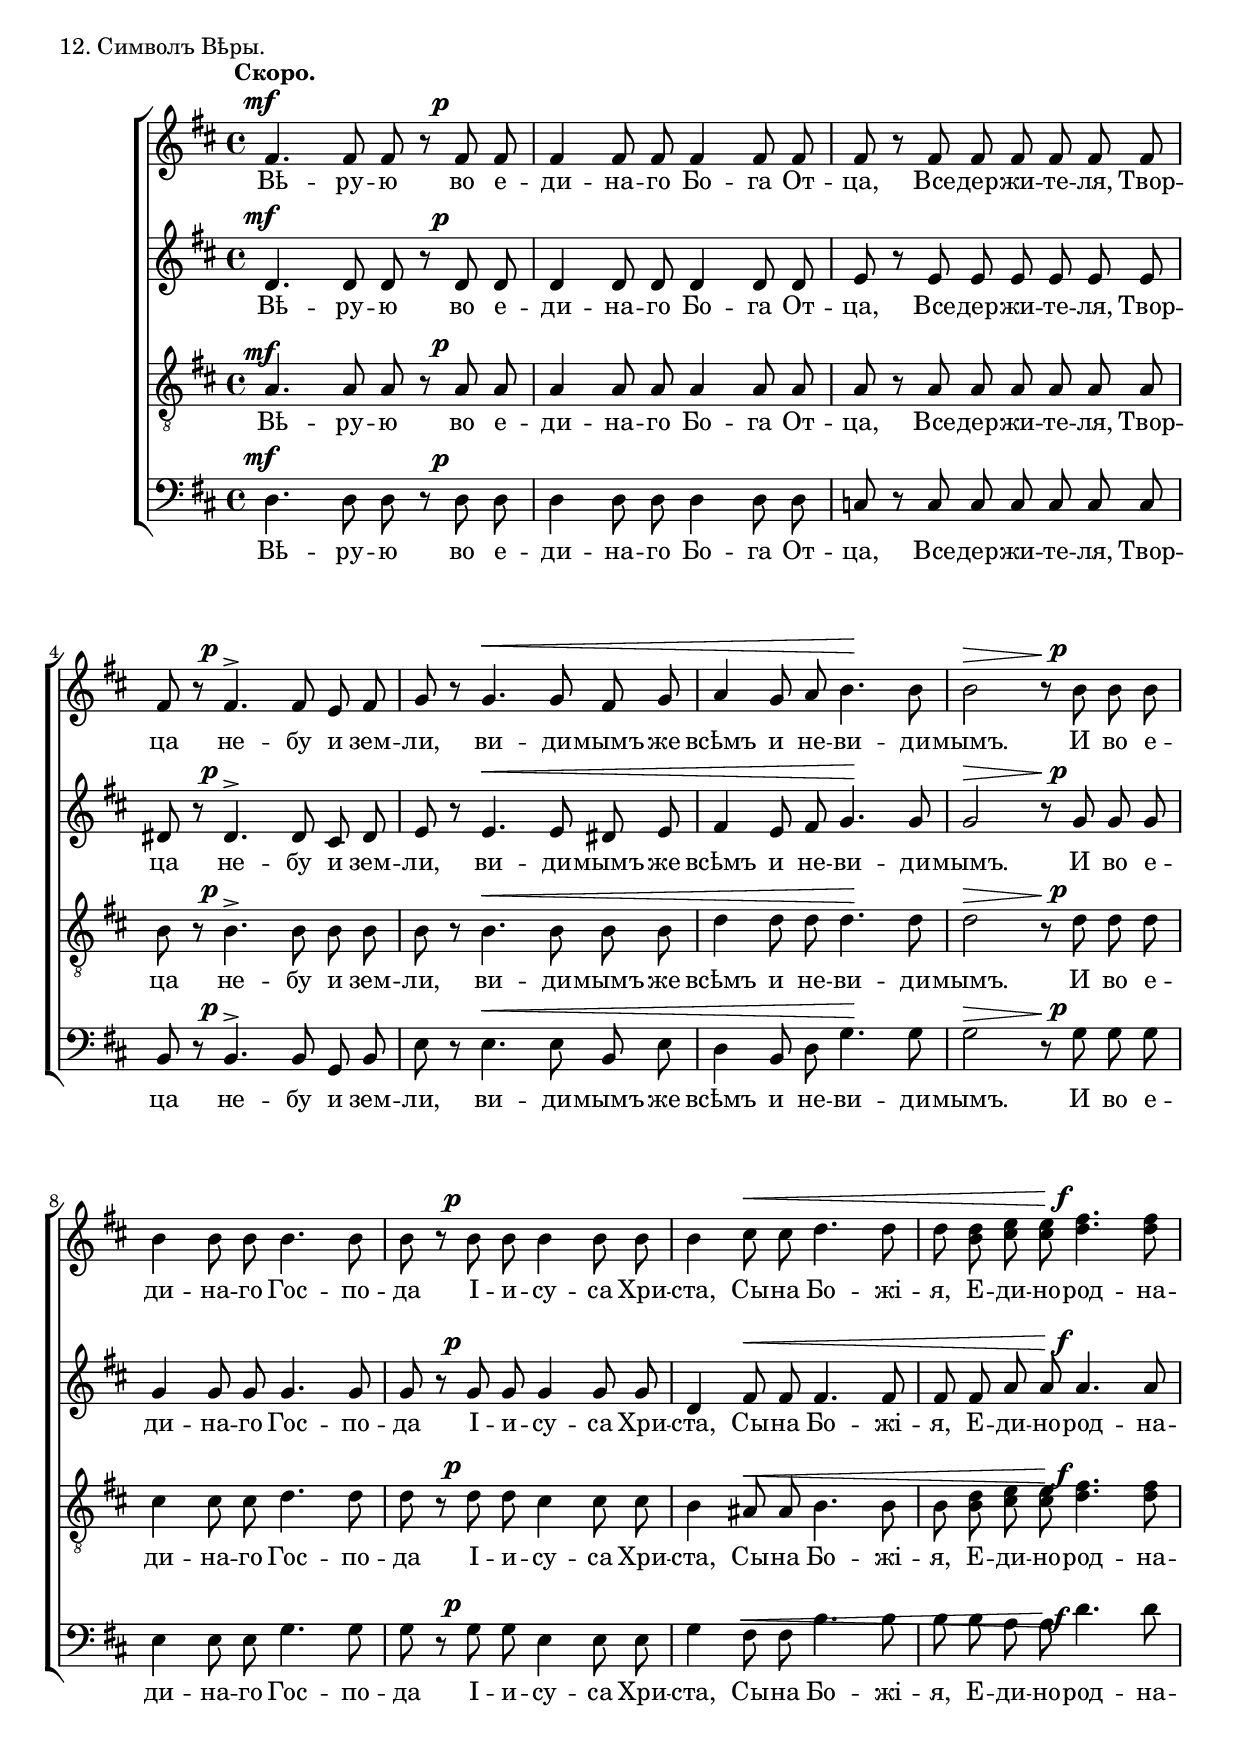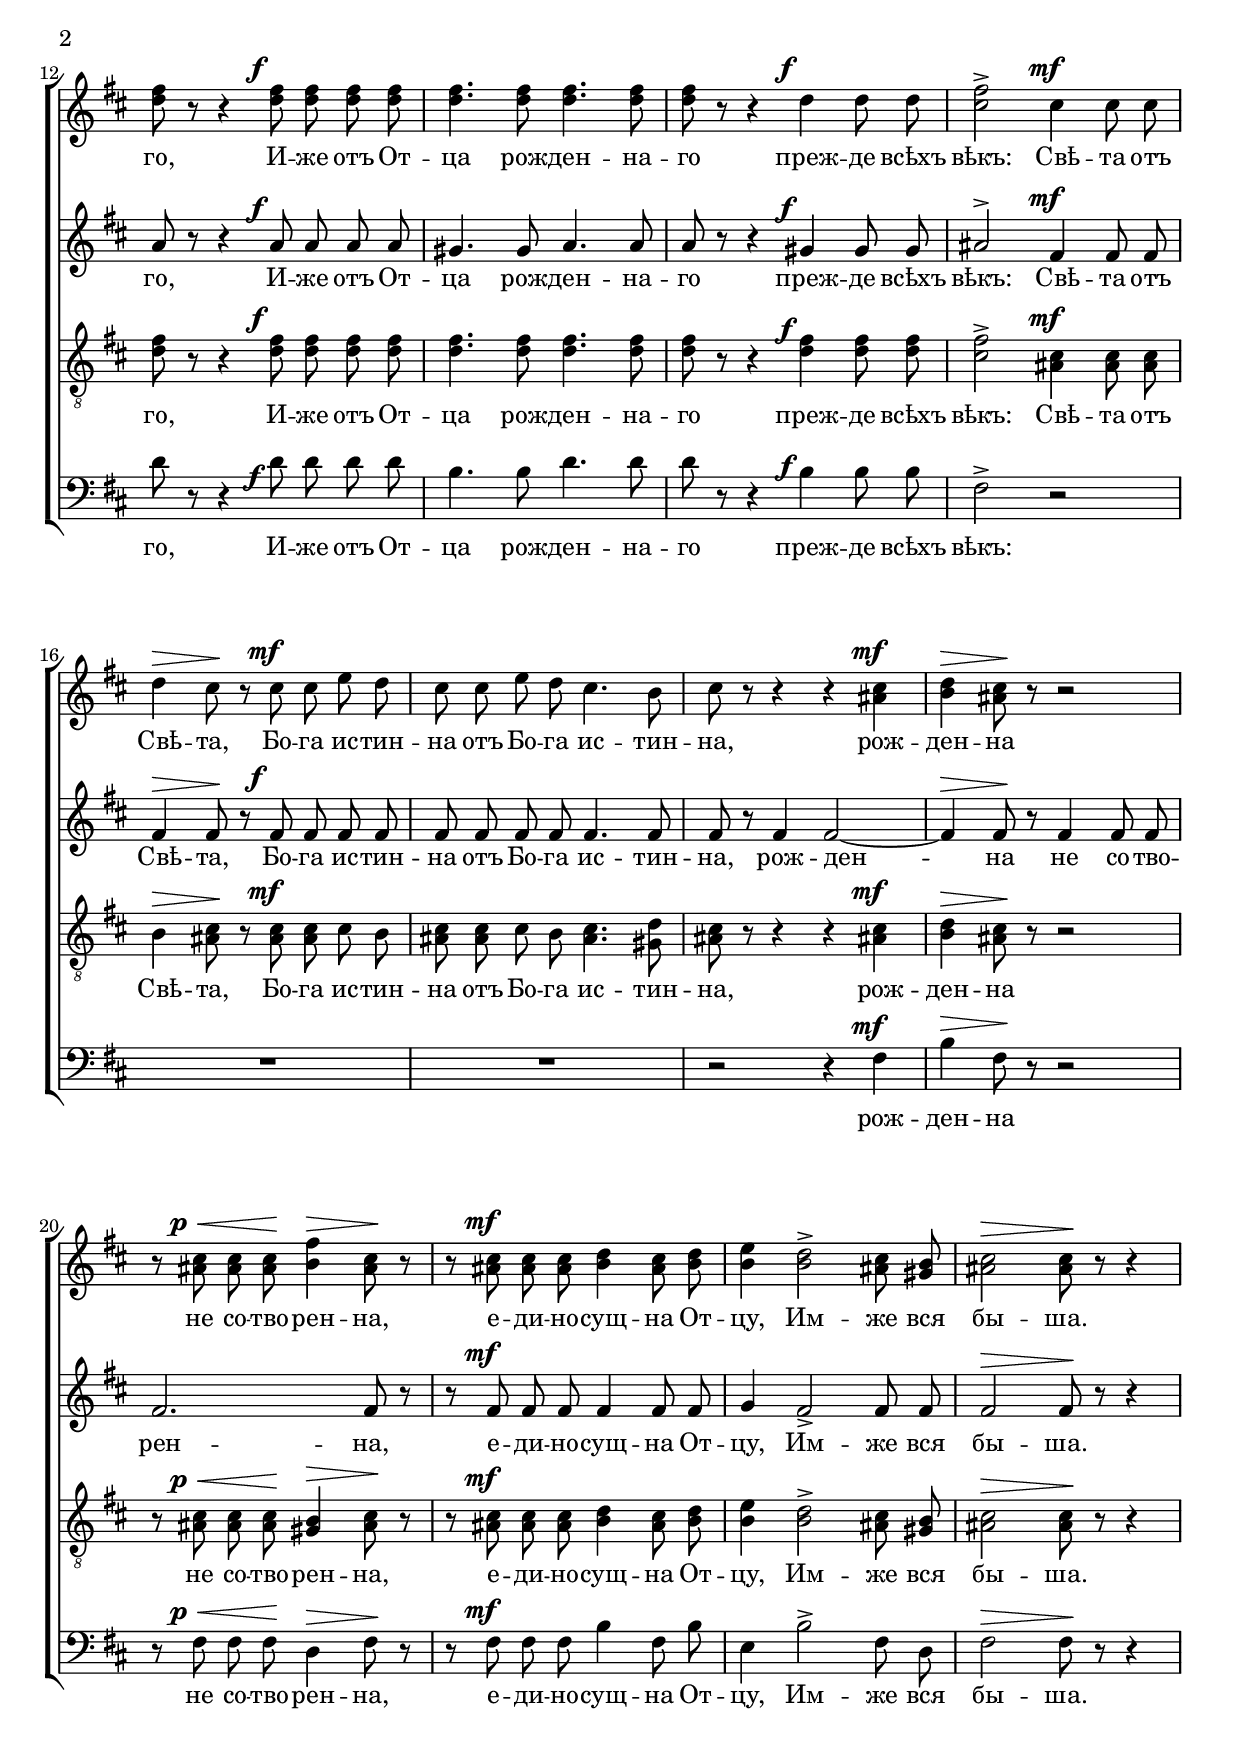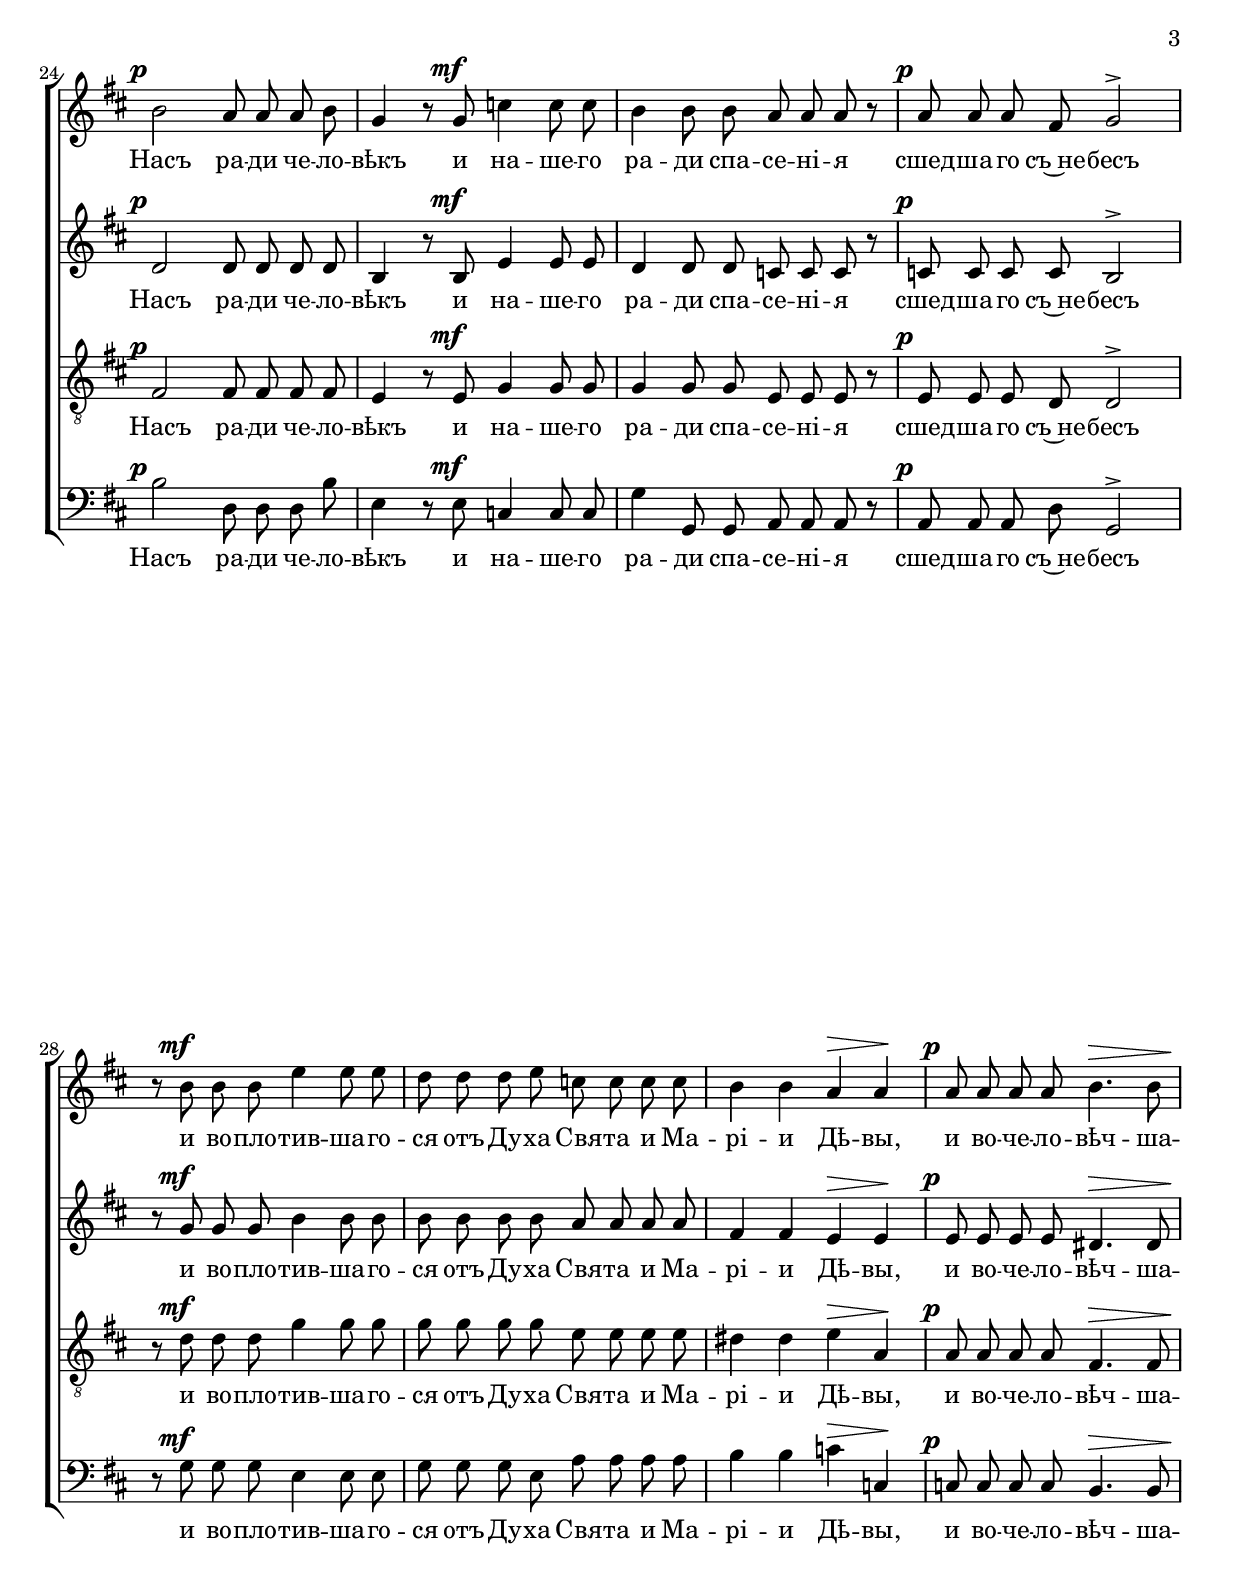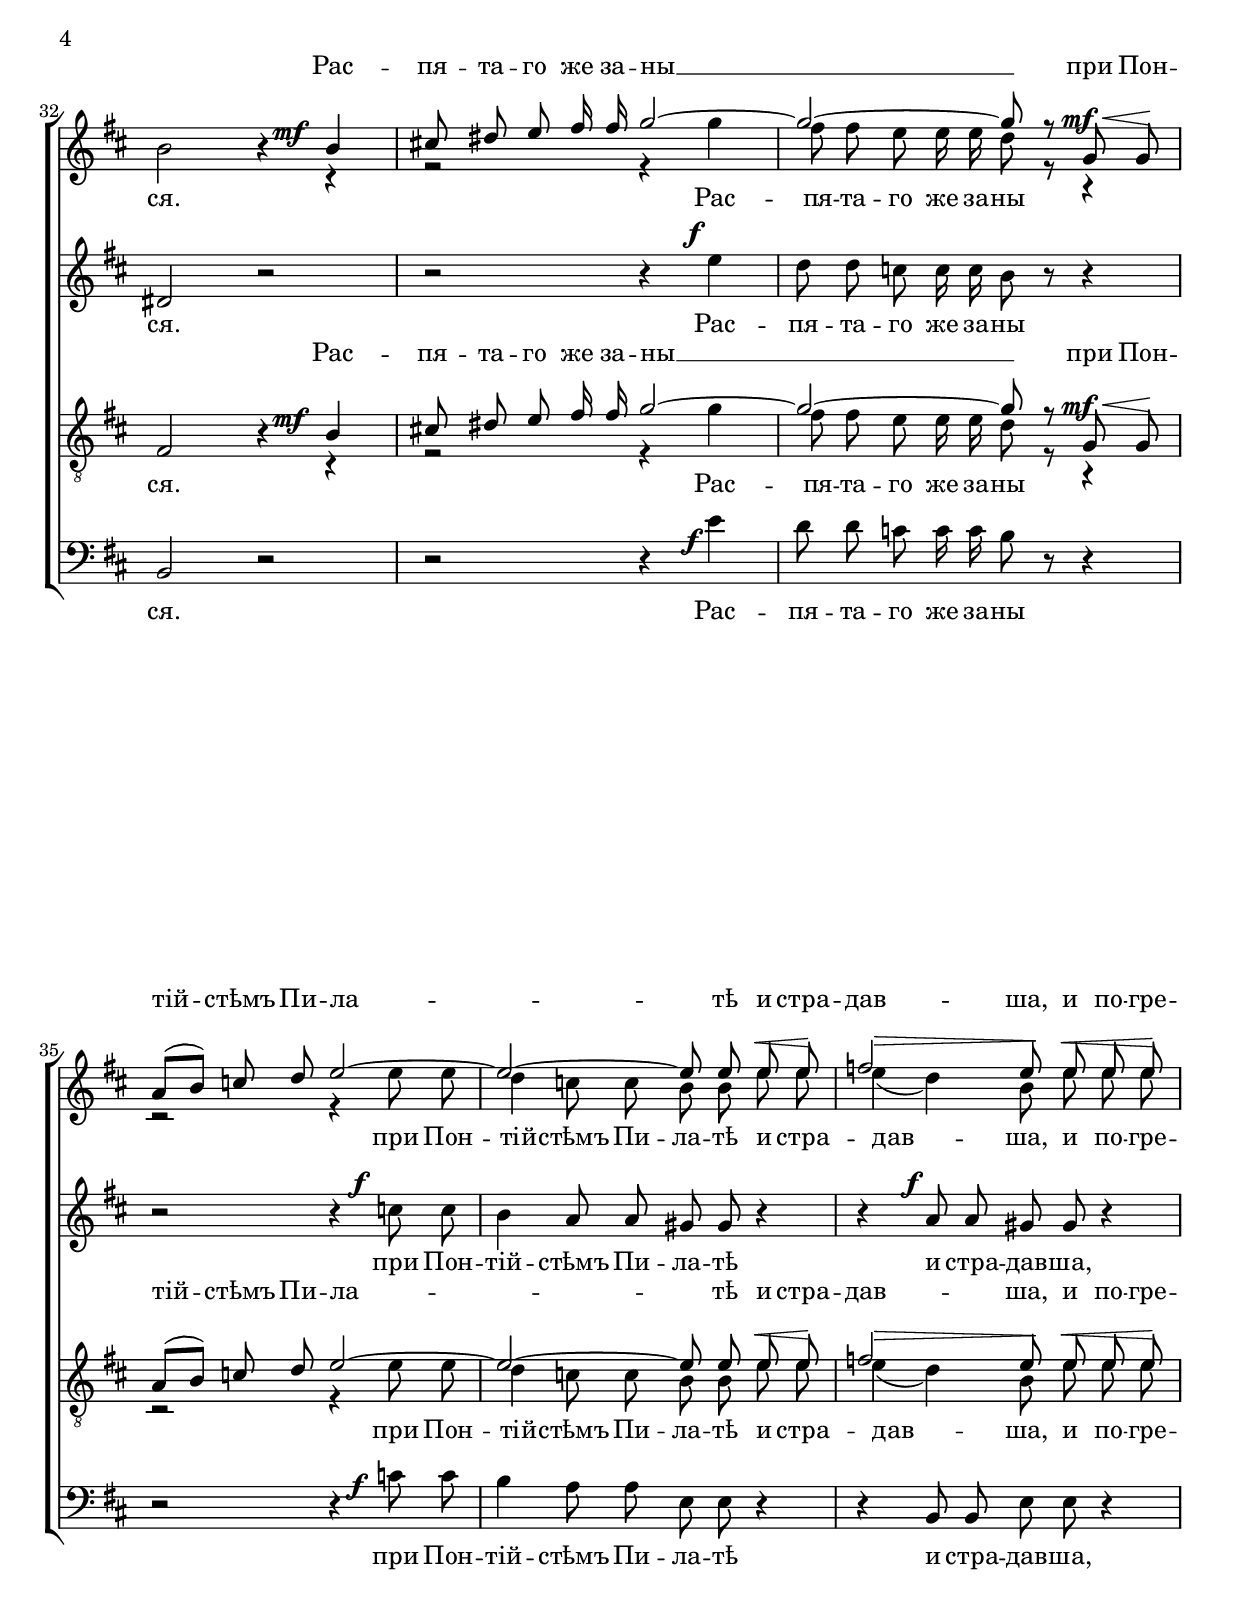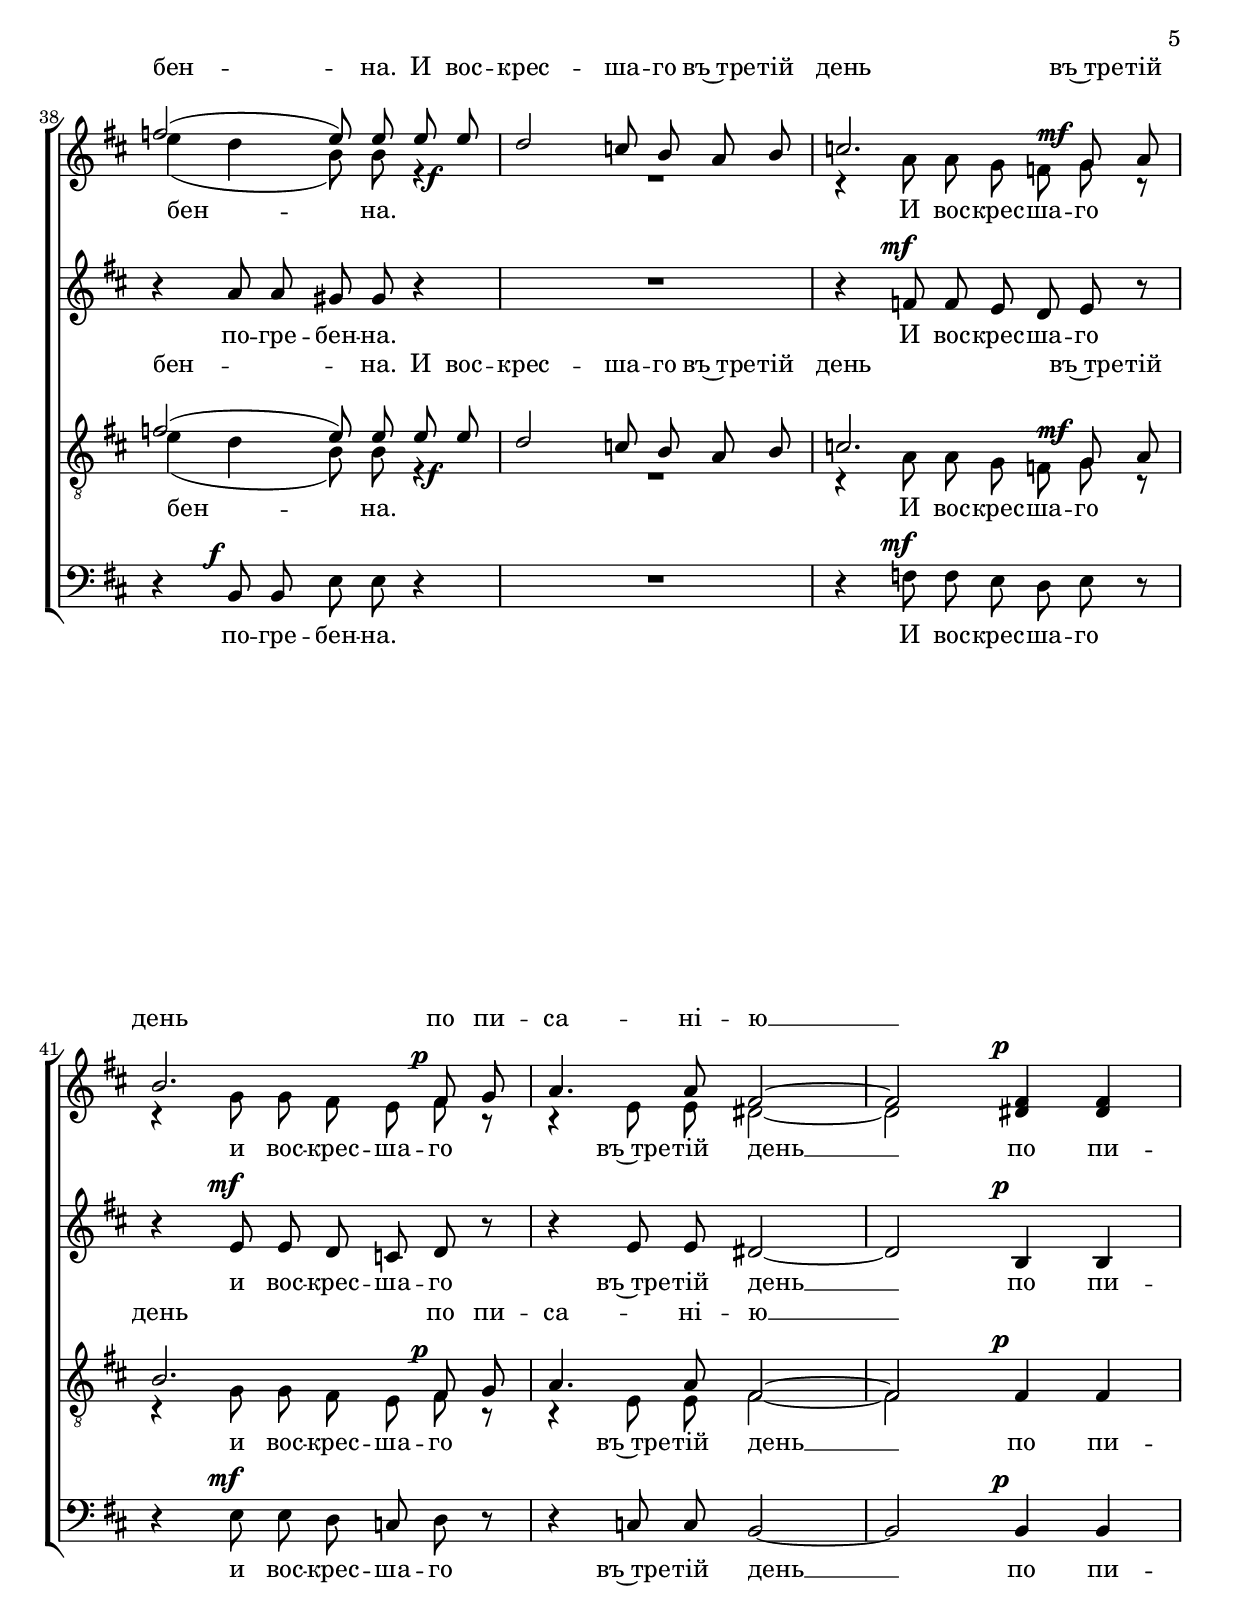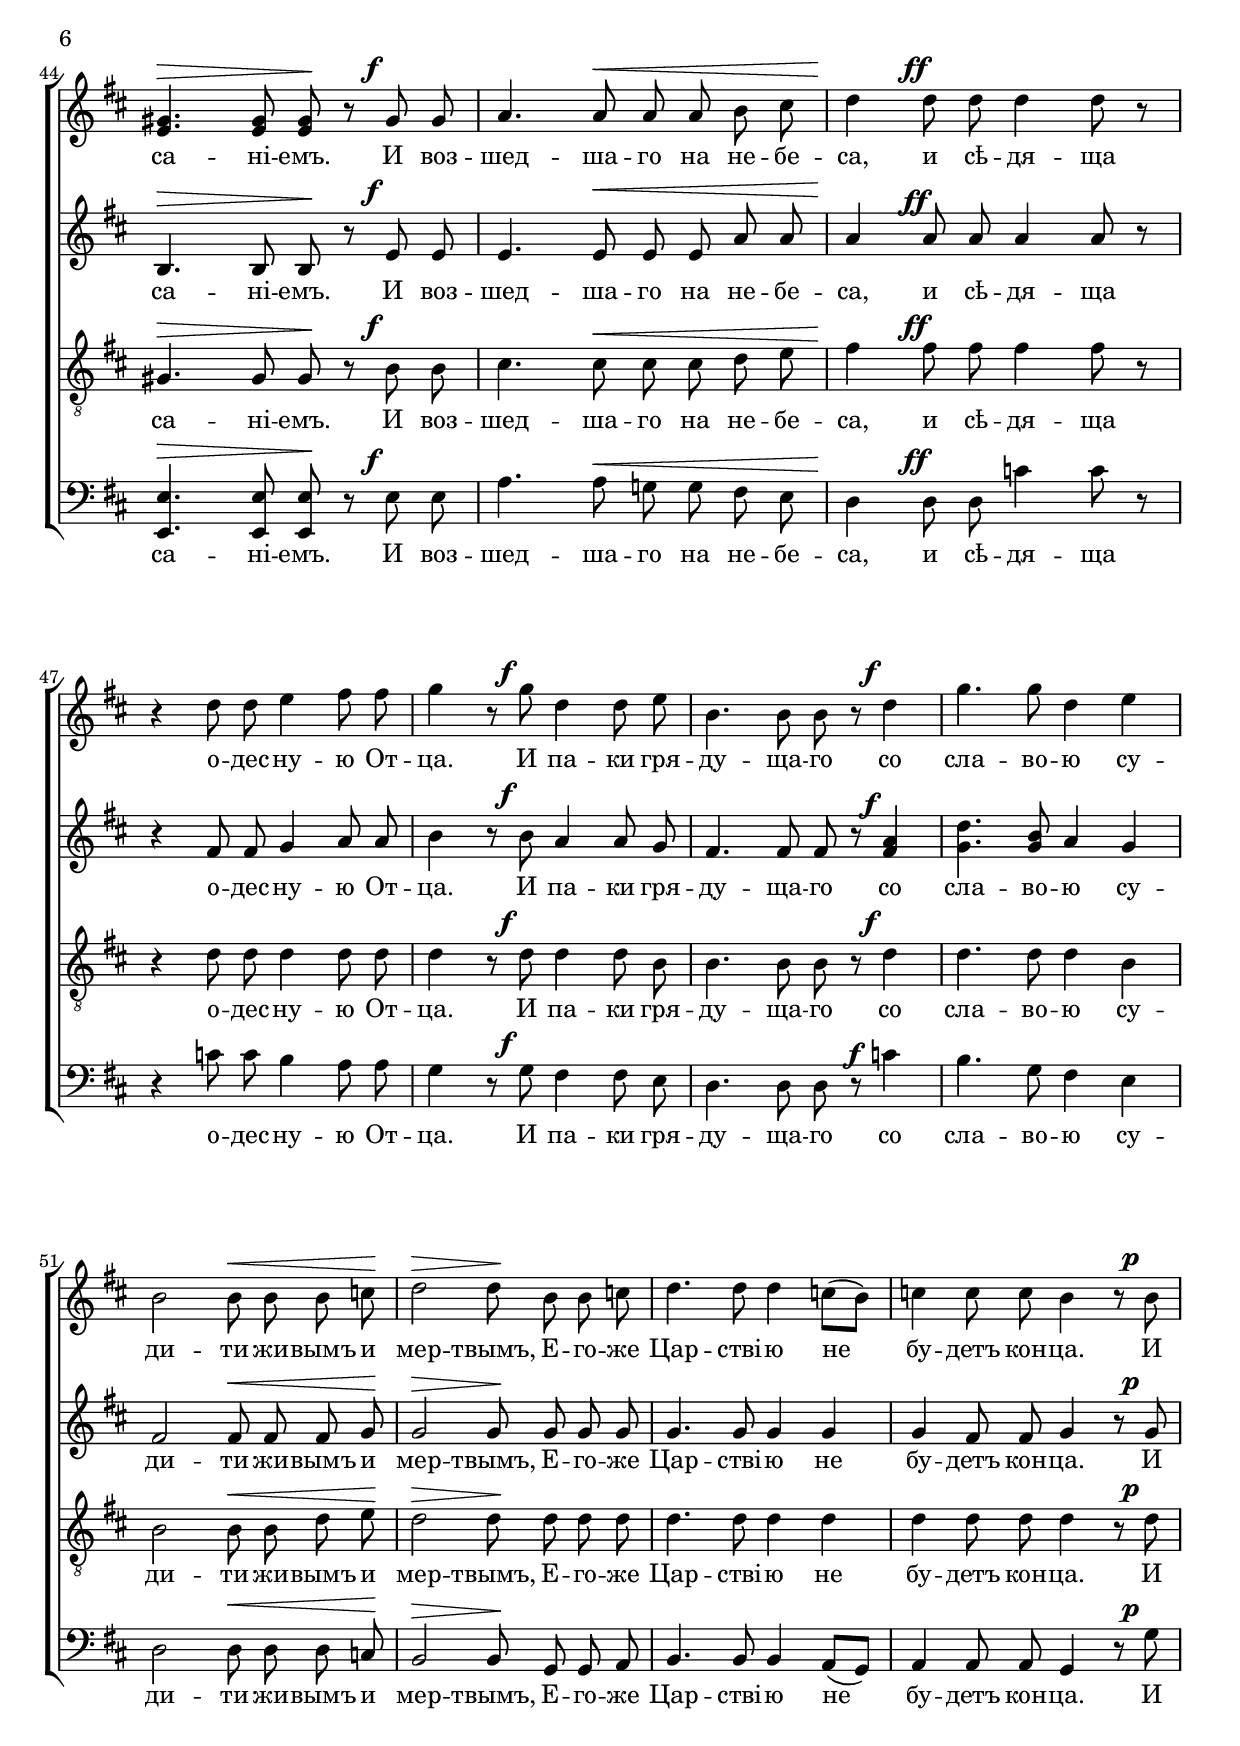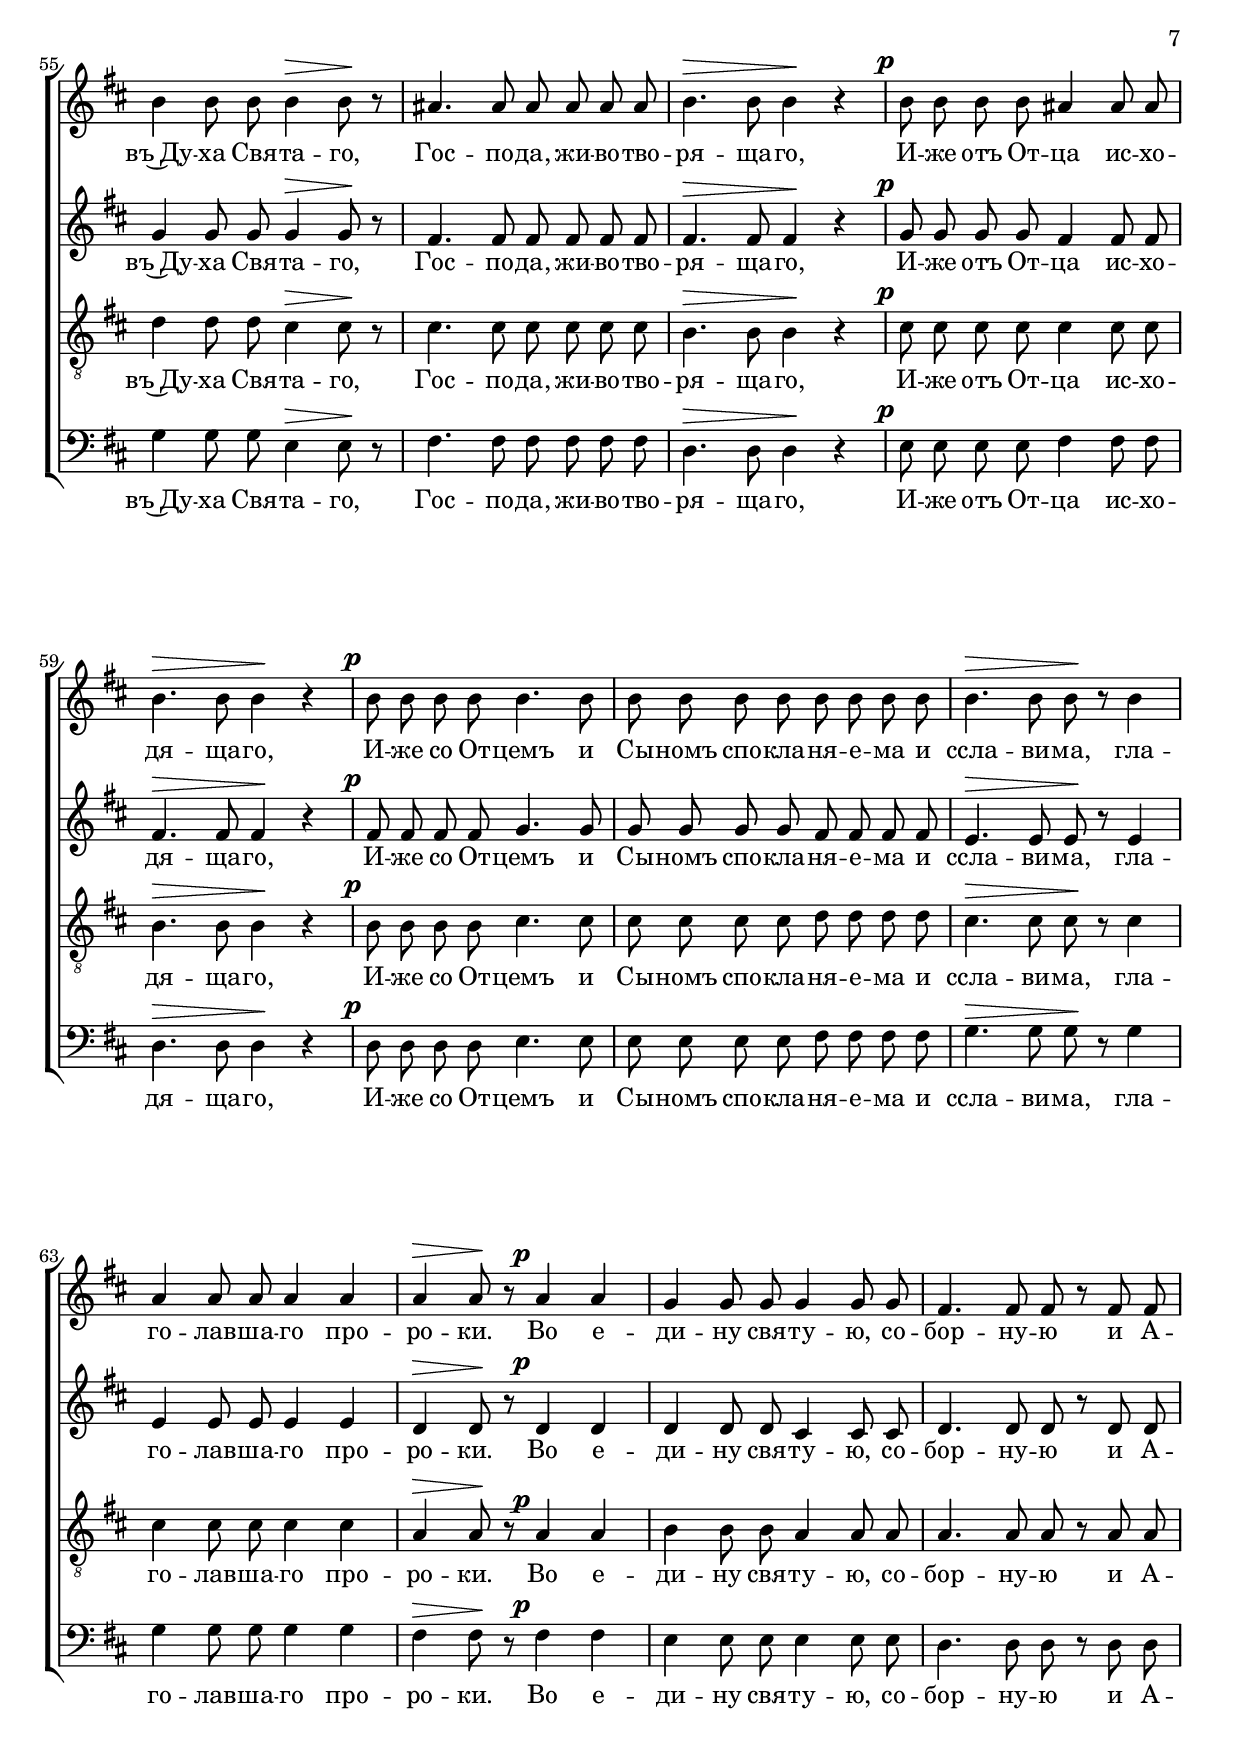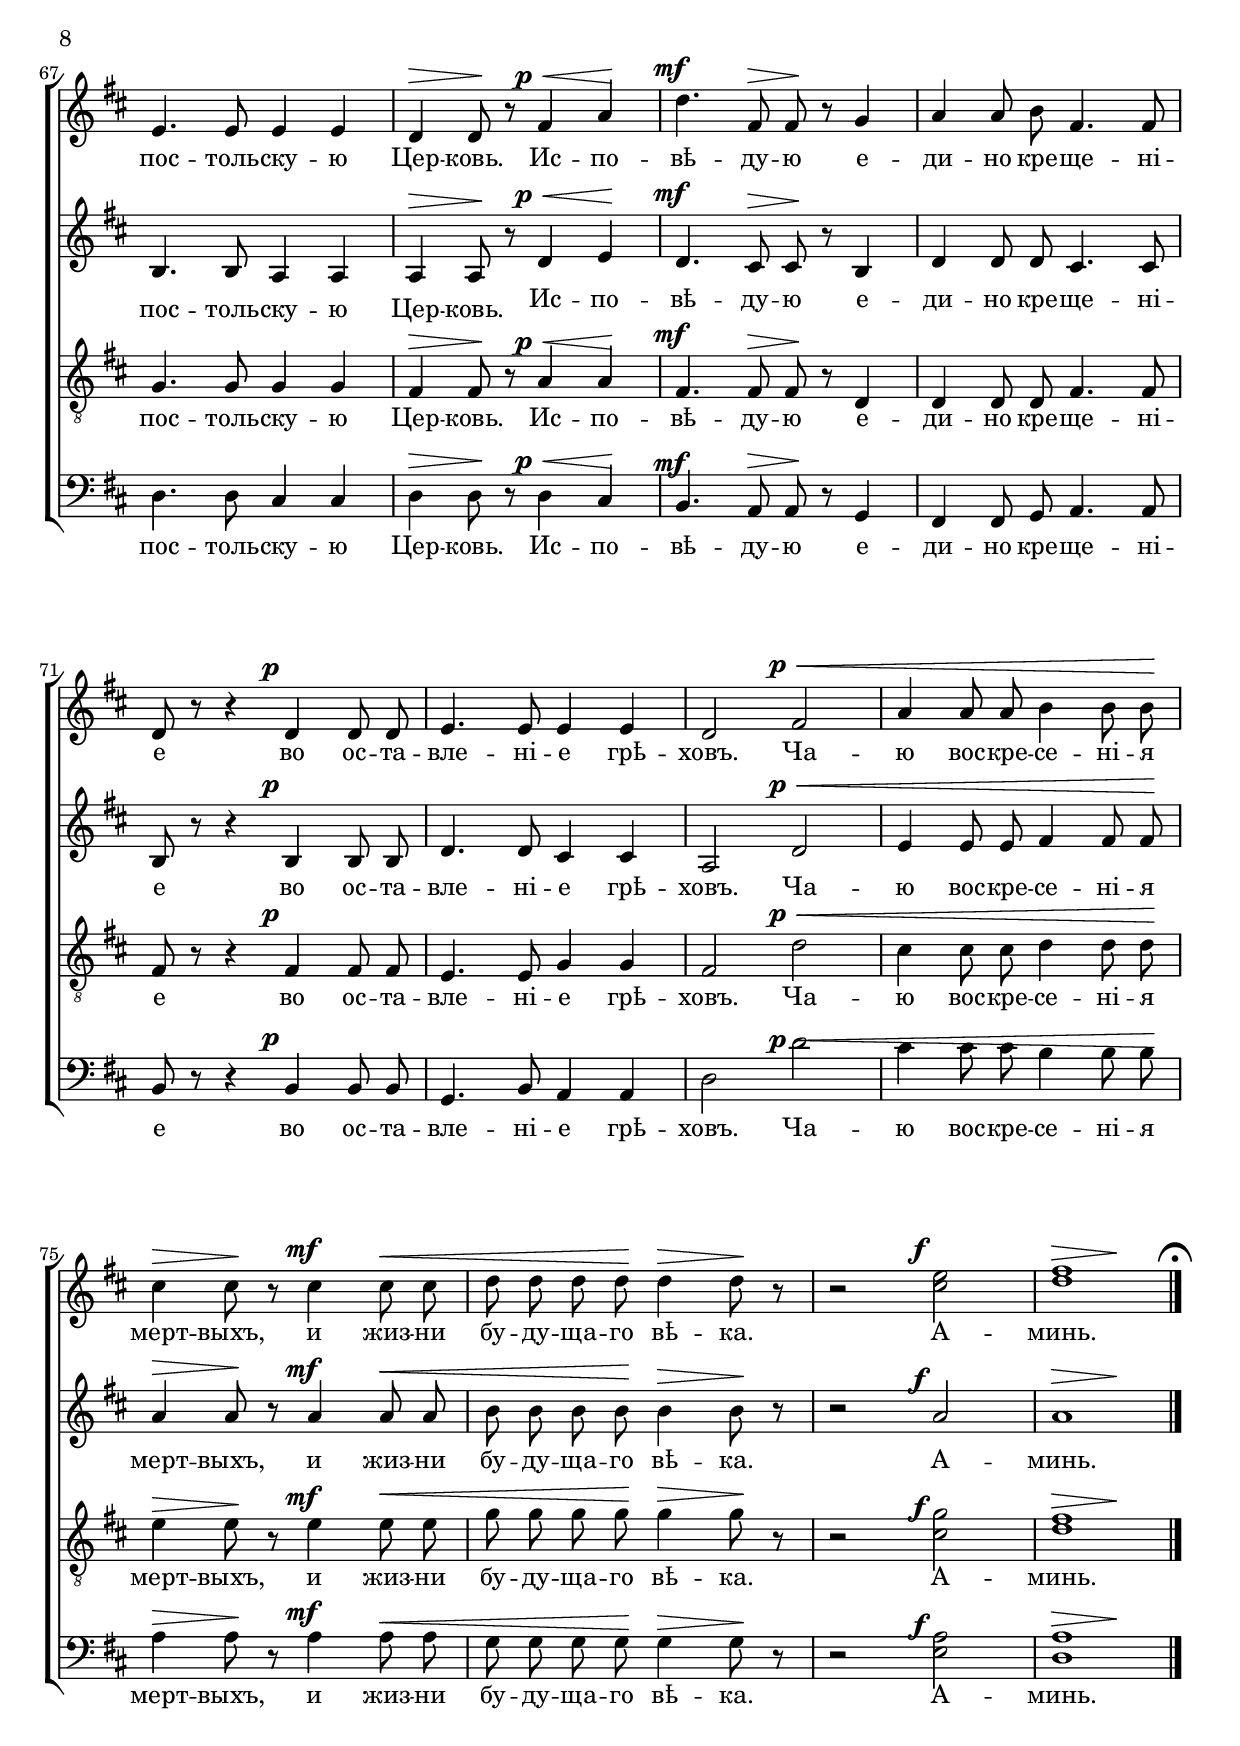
dtDown = { \once\override DynamicText #'extra-offset = #'(0 . -1) }
hpDown = { \once\override Hairpin #'extra-offset = #'(0 . -1) }
dtDownExtra = { \once\override DynamicText #'extra-offset = #'(-0.25 . -2) }
hpDownExtra = { \once\override Hairpin #'extra-offset = #'(-0.25 . -2) }
lyrDown = {
	\override LyricText #'extra-offset = #'(0 . -1)
	\override LyricHyphen #'extra-offset = #'(0 . -1)
	\override LyricExtender #'extra-offset = #'(0 . -1)
}
lyrNormal = {
	\revert LyricText #'extra-offset
	\revert LyricHyphen #'extra-offset
	\revert LyricExtender #'extra-offset
}
lyrHalfDown = {
	\override LyricText #'extra-offset = #'(0 . -0.5)
	\override LyricHyphen #'extra-offset = #'(0 . -0.5)
	\override LyricExtender #'extra-offset = #'(0 . -0.5)
}


divisiLayoutI = {
	\overrideProperty
	#"Score.NonMusicalPaperColumn"
	#'line-break-system-details
	#'((alignment-offsets .
		(
			1 -5 -10.5
			-16 -21.5
			-24 -30 -35.5
			-42 -47.5
		)
	))
}
divisiLayoutII = {
	\overrideProperty
	#"Score.NonMusicalPaperColumn"
	#'line-break-system-details
	#'((alignment-offsets .
		(
			0 -5 -10.5
			-16 -21.5
			-24 -28.5 -34
			-40.5 -46
		)
	))
}
divisiLayoutIII = {
	\overrideProperty
	#"Score.NonMusicalPaperColumn"
	#'line-break-system-details
	#'((alignment-offsets .
		(
			-0 -4 -10.5
			-16 -21.5
			-25 -29.5 -36
			-42.5 -49
		)
	))
}
lowAltoLayout = {
	\overrideProperty
	#"Score.NonMusicalPaperColumn"
	#'line-break-system-details
	#'((alignment-offsets .
		(
			0 0 0 -5.5
			-12 -18.5
			0 -25 0 -30.5
			-37 -42.5
		)
	))
}

sopNotes = {

	s1*0^\markup{"" \translate #'(-3 . 0) \bold "Скоро."} \override Score.RehearsalMark #'break-visibility = #begin-of-line-invisible
	% 1
	fis'4.\mf fis'8 fis'8 r8 fis'8\p fis'8 | fis'4 fis'8 fis'8 fis'4 fis'8 fis'8 |
	fis'8 r8 fis'8 fis'8 fis'8 fis'8 fis'8 fis'8 |
	% 4
	fis'8 r8 fis'4.^>\p fis'8 e'8 fis'8 | g'8 r8 g'4.\< g'8 fis'8 g'8 | a'4 g'8 a'8 b'4.\! b'8 | b'2\> r8\! b'8\p b'8 b'8 |
	% 8
	b'4 b'8 b'8 b'4. b'8 | b'8 r8 b'8\p b'8 b'4 b'8 b'8 | b'4 cis''8\< cis''8 d''4. d''8 | d''8 <b' d''>8 <cis'' e''>8 <cis'' e''>8 <d'' fis''>4.\!\f <d'' fis''>8 |
	% 12
	<d'' fis''>8 r8 r4 <d'' fis''>8\f <d'' fis''>8 <d'' fis''>8 <d'' fis''>8 |
	<d'' fis''>4. <d'' fis''>8 <d'' fis''>4. <d'' fis''>8 | <d'' fis''>8 r8 r4 d''4\f d''8 d''8 |
	<cis'' fis''>2-> cis''4\mf cis''8 cis''8 |
	% 16
	d''4\> cis''8\! r8 cis''8\mf cis''8 e''8 d''8 | cis''8 cis''8 e''8 d''8 cis''4. b'8 |
	cis''8 r8 r4 r4 <ais' cis''>4\mf | <b' d''>4\> <ais' cis''>8\! r8 r2 |
	% 20
	r8 <ais' cis''>8\p\< <ais' cis''> <ais' cis''>\! <b' fis''>4\> <ais' cis''>8\! r8 |
	r8 <ais' cis''>8\mf <ais' cis''> <ais' cis''> <b' d''>4 <ais' cis''>8 <b' d''> | <b' e''>4 <b' d''>2-> <ais' cis''>8 <gis' b'>8 |
	<ais' cis''>2\> <ais' cis''>8\! r8 r4 |
	% 24
	b'2\p a'8 a' a' b' | g'4 r8 g'8\mf c''4 c''8 c'' | b'4 b'8 b' a' a' a' r8 | a'8\p a' a' fis' g'2^> |
	% 28 
	r8 b'8\mf b' b' e''4 e''8 e'' | d''8 d'' d'' e'' c'' c'' c'' c'' |  b'4 b' a'\> a'\! | \divisiLayoutI a'8\p a' a' a' b'4.\> b'8 | \break
	%32
	\divisiLayoutI
	b'2\! r4
	
	<<
		\new Voice = sopVoiceII { \voiceOne \autoBeamOff \dynamicUp
			\once\override DynamicText #'extra-offset = #'(-3 . -2.5)
			b'4\mf | cis''!8 dis'' e'' fis''16 fis'' g''2 ~ |
			g''2 ~ g''8 r8 \once\override DynamicText #'extra-offset = #'(0.1 . -1.25) \once\override Hairpin #'extra-offset = #'(0 . -1) g'8\mf\< g'8\! | \break
			\divisiLayoutI
			a'8([ b']) c'' d'' e''2 ~ | 
			%36
			e''2 ~ e''8 e'' e'' e'' | f''2 e''8 e'' e'' e'' | \break
			\divisiLayoutII f''2( e''8) e'' \once\override DynamicText #'extra-offset = #'(3 . -7.25) e''\f e'' | d''2 c''8 b' a' b' |
			% 40
			c''2. \once\override DynamicText #'extra-offset = #'(-2 . -2) g'8\mf a' | \break
			\divisiLayoutIII
			b'2. \dtDown fis'8\p g' | \noBreak a'4. a'8 fis'2 ~ | \noBreak fis'2
		}
		\\
		\context Voice = sopVoice { \voiceTwo
			r4 | r2 r4 g''4 |
			fis''8 fis'' e''8 e''16 e''16 d''8 r8 r4 | r2 r4 e''8 e'' |
			%36
			\override Hairpin #'height = #0.4
			d''4 c''8 c'' b' b' \once\override Hairpin #'extra-offset = #'(-0.2 . -1) e''8\< e''\! | \once\override Hairpin #'extra-offset = #'(0.2 . -1)  e''4(\> d'') b'8\! \once\override Hairpin #'extra-offset = #'(-0.2 . -1) e''\< e'' e''\! |
			\revert Hairpin #'height
			e''4( d'' b'8) b' r4 | R1 |
			%40
			r4 a'8 a' g' f' g' r8 | r4 g'8 g' fis' e' fis' r8 | r4 e'8 e' dis'2 ~ | dis'2
			\oneVoice
		}
	>> <dis' fis'>4\p <dis' fis'> | \break
	%44
	<e' gis'>4.\> <e' gis'>8 <e' gis'>\! r8 gis'8\f gis' | a'4. a'8\< a' a' b' cis'' |
	d''4\! d''8\ff d'' d''4 d''8 r8 | r4 d''8 d''8 e''4 fis''8 fis'' | 
	% 48
	g''4 r8 g''8\f d''4 d''8 e'' | b'4. b'8 b'8 r8 d''4\f | g''4. g''8 d''4 e'' | b'2 b'8\< b' b' c''\! | 
	% 52
	d''2\> d''8\! b' b' c'' | d''4. d''8 d''4 c''8([ b']) | c''4 c''8 c'' b'4 r8 b'8\p | b'4 b'8 b' b'4\> b'8\! r8 | 
	% 56
	ais'4. ais'8 ais' ais' ais' ais' | b'4.\> b'8 b'4\! r4 | b'8\p b' b' b' ais'4 ais'8 ais' | b'4.\> b'8 b'4\! r4 | 
	% 60
	b'8\p b' b' b' b'4. b'8 | b'8 b' b' b' b' b' b' b' | b'4.\> b'8 b'8\! r8 b'4 | a'4 a'8 a' a'4 a' | 
	% 64
	a'4\> a'8\! r8 a'4\p a' | g'4 g'8 g' g'4 g'8 g' | fis'4. fis'8 fis'8 r8 fis'8 fis' | e'4. e'8 e'4 e' | 
	% 68
	d'4\> d'8\! r8 \dtDown \hpDown fis'4\p\< a'4\! | d''4.\mf fis'8\> fis'\! r8 g'4 | a'4 a'8 b' fis'4. fis'8 | d'8 r8 r4 d'4\p d'8 d' | 
	% 72
	e'4. e'8 e'4 e' | d'2 fis'2\p\< | a'4 a'8 a' b'4 b'8 b'\! | cis''4\> cis''8\! r8 cis''4\mf cis''8\< cis'' | 
	% 76
	d''8 d'' d'' d''\! d''4\> d''8\! r8 | r2 <cis'' e''>2\f | << \context Voice = sopVoice { <d'' fis''>1 } \\ { \dynamicUp s2\> s2\! } >> \bar "|." \mark\markup{ \musicglyph #"scripts.ufermata" }
}
altNotes = {
	%1
	d'4.\mf d'8 d'8 r8 d'8\p d'8 | d'4 d'8 d'8 d'4 d'8 d'8 | e'8 r8 e'8 e'8 e'8 e'8 e'8 e'8 |
	%4
	dis'8 r8 dis'4.^>\p dis'8 cis'8 dis'8 | e'8 r8 e'4.\< e'8 dis'8 e'8 | fis'4 e'8 fis'8 g'4.\! g'8 | g'2\> r8\! g'8\p g'8 g'8 |
	%8
	g'4 g'8 g'8 g'4. g'8 | g'8 r8 g'8\p g'8 g'4 g'8 g'8 | d'4 \hpDown fis'8\< fis'8 fis'4. fis'8 | fis'8 fis'8 a'8 a'8 \dtDown a'4.\!\f a'8 |
	%12
	a'8 r8 r4 \dtDown a'8\f a'8 a'8 a'8 | gis'4. gis'8 a'4. a'8 | a'8 r8 r4 \dtDown gis'4\f gis'8 gis'8 | ais'2^> fis'4\mf fis'8 fis'8 |
	%16
	fis'4\> fis'8\! r8 fis'8\f fis'8 fis'8 fis'8 | fis'8 fis'8 fis'8 fis'8 fis'4. fis'8 | fis'8 r8 fis'4 fis'2 ~ | fis'4\> fis'8\! r8 fis'4 fis'8 fis'8 |
	%20
	fis'2. fis'8 r8 | r8 fis'8\mf fis' fis' fis'4 fis'8 fis' | g'4 fis'2->  fis'8 fis'8 | fis'2\> fis'8\! r8 r4 |
	%24
	d'2\p d'8 d' d' d' | b4 r8 b8\mf e'4 e'8 e' | d'4 d'8 d' c' c' c' r8 | c'8\p c' c' c' b2^> |
	%28
	r8 g'8\mf g' g' b'4 b'8 b' | b'8 b' b' b' a' a' a' a' | fis'4 fis' e'\> e'\! | e'8\p e' e' e' dis'4.\> dis'8 |
	%32
	dis'2\! r2 | r2 r4 e''4\f | d''8 d'' c'' c''16 c'' b'8 r8 r4 | r2 r4 \once\override DynamicText #'X-offset = #-3.5 \dtDown c''8\f c'' |
	%36
	b'4 a'8 a' gis' gis' r4 | r4 \dtDown a'8\f a' gis' gis' r4 | r4 a'8 a' gis' gis' r4 | R1 |
	%40
	r4 f'8\mf f' e' d' e' r8 | r4 e'8\mf e' d' c' d' r8 | r4 e'8 e'8 dis'2 ~ | dis'2 b4\p b |
	%44
	b4.\> b8 b8\! r8 e'8\f e' | e'4. e'8\< e' e' a' a' | a'4\! \dtDown a'8\ff a' a'4 a'8 r8 | r4 fis'8 fis' g'4 a'8 a' |
	%48
	b'4 r8 b'8\f a'4 a'8 g'8 | fis'4. fis'8 fis'8 r8 \dtDown <fis' a'>4\f | <g' d''>4. <g' b'>8 a'4 g' | fis'2 fis'8\< fis' fis' g'\! |
	%52
	g'2\> g'8\! g' g' g' | g'4. g'8 g'4 g' | g' fis'8 fis'8 g'4 r8 g'\p | g'4 g'8 g' g'4\> g'8\! r8 |
	%56
	fis'4. fis'8 fis' fis' fis' fis' | fis'4.\> fis'8 fis'4\! r4 | g'8\p g' g' g' fis'4 fis'8 fis' | fis'4.\> fis'8 fis'4\! r4 |
	%60
	fis'8\p fis' fis' fis' g'4. g'8 | g'8 g' g' g' fis' fis' fis' fis' | e'4.\> e'8 e'8\! r8 e'4 | e'4 e'8 e' e'4 e' |
	%64
	d'4\> d'8\! r8 d'4\p d' | d'4 d'8 d' cis'4 cis'8 cis' | d'4. d'8 d'8 r8 d'8 d' | b4. b8 a4 a |
	%68
	a4\> a8\! r8 d'4\p\< e'\! | d'4.\mf cis'8\> cis'\! r8 b4 | d'4 d'8 d' cis'4. cis'8 | b8 r8 r4 b4\p b8 b |
	%72
	d'4. d'8 cis'4 cis' | a2 d'2\p\< | e'4 e'8 e' fis'4 fis'8 fis'\! | a'4\> a'8\! r8 a'4\mf a'8\< a' |
	%76
	b'8 b' b' b'\! b'4\> b'8\! r8 | r2 \dtDown a'2\f | << \context Voice = altVoice { a'1 } \\ { \dynamicUp s2\> s2\! } >> |
}
tenNotes = {
	\dtDown a4.\mf a8 a8 r8 a8\p a8 | a4 a8 a8 a4 a8 a8 | a8 r8 a8 a8 a8 a8 a8 a8 |
	%4
	b8 r8 b4.^>\p b8 b8 b8 | b8 r8 b4.\< b8 b8 b8 | d'4 d'8 d'8 d'4.\! d'8 | d'2\> r8\! d'8\p d'8 d'8 |
	%8
	cis'4 cis'8 cis'8 d'4. d'8 | d'8 r8 d'8\p d'8 cis'4 cis'8 cis'8 | b4 \hpDown ais8\< ais8 b4. b8 | b8 <b d'>8 <cis' e'>8 <cis' e'>8 \dtDown <d' fis'>4.\!\f <d' fis'>8 |
	%12
	<d' fis'>8 r8 r4 <d' fis'>8\f <d' fis'>8 <d' fis'>8 <d' fis'>8 | <d' fis'>4. <d' fis'>8 <d' fis'>4. <d' fis'>8 | <d' fis'>8 r8 r4 \dtDown <d' fis'>4\f <d' fis'>8 <d' fis'>8 | <cis' fis'>2-> <ais cis'>4\mf <ais cis'>8 <ais cis'>8 |
	%16
	b4\> <ais cis'>8\! r8 <ais cis'>8\mf <ais cis'>8 cis'8 b8 | <ais cis'>8 <ais cis'>8 cis'8 b8 <ais cis'>4. <gis d'>8 | <ais cis'>8 r8 r4 r4 <ais! cis'>4\mf | <b d'>4\> <ais cis'>8\! r8 r2 |
	%20
	r8 <ais cis'>8\p\< <ais cis'>8 <ais cis'>8\! <gis b>4\> <ais cis'>8\! r8 | r8 <ais cis'>8\mf <ais cis'>8 <ais cis'>8 <b d'>4 <ais cis'>8 <b d'>8 | <b e'>4 <b d'>2-> <ais cis'>8 <gis b>8 | <ais cis'>2\> <ais cis'>8\! r8 r4 |
	%24
	\dtDown fis2\p fis8 fis fis fis | e4 r8 e8\mf g4 g8 g | g4 g8 g e e e r8 | e8\p e e d d2^> |
	%28
	r8 d'8\mf d' d' g'4 g'8 g' | g'8 g' g' g' e' e' e' e' | dis'4 dis'4 e'4\> a4\! | a8\p a a a fis4.\> fis8 |
	%32
	fis2\! r4
	
	<<
	\new Voice = tenVoiceII { \voiceOne \autoBeamOff \dynamicUp
		\once\override DynamicText #'extra-offset = #'(-3 . -2.5)
		b4\mf | cis'!8 dis' e' fis'16 fis' g'2 ~ |
		g'2 ~ g'8 r8 \once\override DynamicText #'extra-offset = #'(0.1 . -1.25) \once\override Hairpin #'extra-offset = #'(0 . -1) g8\mf\< g8\! |
		a8([ b]) c' d' e'2 ~ |
		%36
		e'2 ~ e'8 e' e' e' | f'2 e'8 e' e' e' | f'2( e'8) e' \once\override DynamicText #'extra-offset = #'(3 . -7.25) e'\f e' | d'2 c'8 b a b |
		%40
		c'2. \once\override DynamicText #'extra-offset = #'(-2 . -2) g8\mf a | b2. \dtDown fis8\p g | a4. a8 fis2 ~ | fis2
	}
	\\
	\context Voice = tenVoice { \voiceTwo
		r4 | r2 r4 g'4 | fis'8 fis' e'8 e'16 e'16 d'8 r8 r4 | r2 r4 e'8 e' |
		%36
		\override Hairpin #'height = #0.4
		d'4 c'8 c' b b \once\override Hairpin #'extra-offset = #'(-0.2 . -1) e'8\< e'\! | \once\override Hairpin #'extra-offset = #'(0.2 . -1.25) e'4(\> d') b8\! \once\override Hairpin #'extra-offset = #'(-0.2 . -1) e'\< e' e'\! | e'4( d' b8) b r4 | R1 |
		\revert Hairpin #'height
		%40
		r4 a8 a g f g r8 | r4 g8 g fis e fis r8 | r4 e8 e fis2 ~ | fis2
		\oneVoice
	}
	>> fis4\p fis |
	%44
	gis4.\> gis8 gis\! r8 b8\f b | cis'4. cis'8\< cis' cis' d' e' | fis'4\! fis'8\ff fis' fis'4 fis'8 r8 | r4 d'8 d' d'4 d'8 d' |
	%48
	d'4 r8 d'8\f d'4 d'8 b | b4. b8 b8 r8 d'4\f | d'4. d'8 d'4 b | b2 b8\< b d' e'\! |
	%52
	d'2\> d'8\! d' d' d' | d'4. d'8 d'4 d' | d'4 d'8 d' d'4 r8 d'8\p | d'4 d'8 d' cis'4\> cis'8\! r8 |
	%56
	cis'4. cis'8 cis' cis' cis' cis' | b4.\> b8 b4\! r4 | cis'8\p cis' cis' cis' cis'4 cis'8 cis' | b4.\> b8 b4\! r4 |
	%60
	b8\p b b b cis'4. cis'8 | cis'8 cis' cis' cis' d' d' d' d' | cis'4.\> cis'8 cis'8\! r8 cis'4 | cis'4 cis'8 cis' cis'4 cis' |
	%64
	a4\> a8\! r8 \dtDown a4\p a | b4 b8 b a4 a8 a | a4. a8 a r8 a8 a | g4. g8 g4 g |
	%68
	fis4\> fis8\! r8 \dtDown \hpDown a4\p\< a\! | fis4.\mf fis8\> fis\! r8 d4 | d4 d8 d fis4. fis8 | fis8 r8 r4 fis4\p fis8 fis |
	%72
	e4. e8 g4 g | fis2 d'2\p\< | cis'4 cis'8 cis' d'4 d'8 d'\! | e'4\> e'8\! r8 e'4\mf e'8\< e' |
	%76
	g'8 g' g' g'\! g'4\> g'8\! r8 | r2 \dtDown <cis' g'>2\f | << \context Voice = tenVoice { <d' fis'>1 } \\ { \dynamicUp s2\> s2\! } >> |
}
basNotes = {
	d4.\mf d8 d8 r8 d8\p d8 | d4 d8 d8 d4 d8 d8 | c8 r8 c8 c8 c8 c8 c8 c8 |
	%4
	b,8 r8 b,4.^>\p b,8 g,8 b,8 | e8 r8 e4.\< e8 b,8 e8 | d4 b,8 d8 g4.\! g8 | g2\> r8\! g8\p g8 g8 |
	%8
	e4 e8 e8 g4. g8 | g8 r8 g8\p g8 e4 e8 e8 | g4 \hpDownExtra fis8\< fis8 b4. b8 | b8 b8 a8 a8 \dtDownExtra d'4.\!\f d'8 |
	%12
	d'8 r8 r4 \dtDownExtra d'8\f d'8 d'8 d'8 | b4. b8 d'4. d'8 | d'8 r8 r4 \dtDown b4\f b8 b8 | fis2^> r2 |
	%16
	R1*2 | r2 r4 fis4\mf | b4\> fis8\! r8 r2 |
	%20
	r8 fis8\p\< fis fis\! d4\> fis8\! r8 | r8 fis\mf fis fis b4 fis8 b | e4 b2^> fis8 d8 | fis2\> fis8\! r8 r4 |
	%24
	b2\p d8 d d b | e4 r8 e8\mf c4 c8 c | g4 g,8 g, a, a, a, r8 | a,8\p a, a, d g,2^> |
	%28
	r8 g8\mf g g e4 e8 e | g8 g g e a a a a | b4 b c'\> c\! | c8\p c c c b,4.\> b,8 |
	%32
	b,2\! r2 | r2 r4 \dtDownExtra e'4\f | d'8 d' c' c'16 c' b8 r8 r4 | r2 r4 \once\override DynamicText #'X-offset = #-3.5 \dtDownExtra c'8\f c' |
	%36
	b4 a8 a e e r4 | r4 b,8 b, e e r4 | r4 \dtDown b,8\f b, e e r4 | R1 |
	%40
	r4 f8\mf f e d e r8 | r4 e8\mf e d c d r8 | r4 c8 c b,2 ~ | b,2 b,4\p b,4 |
	%44
	<e, e>4.\> <e, e>8 <e, e>8\! r8 e8\f e | a4. a8\< g! g fis e | d4\! d8\ff d c'4 c'8 r8 | r4 c'8 c' b4 a8 a |
	%48
	g4 r8 g8\f fis4 fis8 e | d4. d8 d r8 \once\override DynamicText #'X-offset = #-3.5 \dtDown c'4\f | b4. g8 fis4 e | d2 d8\< d d c\! |
	%52
	b,2\> b,8\! g, g, a, | b,4. b,8 b,4 a,8([ g,]) | a,4 a,8 a, g,4 r8 g\p | g4 g8 g8 e4\> e8\! r8 |
	%56
	fis4. fis8 fis fis fis fis | d4.\> d8 d4\! r4 | e8\p e e e fis4 fis8 fis | d4.\> d8 d4\! r4 |
	%60
	d8\p d d d e4. e8 | e8 e e e fis fis fis fis | g4.\> g8 g8\! r8 g4 | g4 g8 g g4 g |
	%64
	fis4\> fis8\! r8 fis4\p fis | e4 e8 e e4 e8 e | d4. d8 d r8 d8 d | d4. d8 cis4 cis |
	%68
	d4\> d8\! r8 \dtDown \hpDown d4\p\< cis\! | \dtDown b,4.\mf a,8\> a,\! r8 g,4 | fis,4 fis,8 g, a,4. a,8 | b,8 r8 r4 b,4\p b,8 b, |
	%72
	g,4. b,8 a,4 a, | d2 \dtDown \hpDown d'2\p\< | cis'4 cis'8 cis' b4 b8 b\! | a4\> a8\! r8 a4\mf a8\< a |
	%76
	g g g g\! g4\> g8\! r8 | r2 \dtDown <e a>2\f | << \context Voice = basVoice { <d a>1 } \\ { \dynamicUp s2\> s2\! } >> |
}

sopText = \lyricmode {
	Вѣ -- ру -- ю во е -- ди -- на -- го Бо -- га От -- ца, Все -- дер -- жи -- те -- ля, Твор --
	ца не -- бу и зем -- ли, ви -- ди -- мымъ же всѣмъ и не -- ви -- ди -- мымъ. И во е --
	
	ди -- на -- го Гос -- по -- да І -- и -- су -- са Хри -- ста, Сы -- на Бо -- жі -- я, Е -- ди -- но -- род -- на --
	го, И -- же отъ От -- ца рож -- ден -- на -- го преж -- де всѣхъ вѣкъ: Свѣ -- та отъ
	Свѣ -- та, Бо -- га ис -- тин -- на отъ Бо -- га ис -- тин -- на, рож -- ден -- на
	
	не со -- тво -- рен -- на, е -- ди -- но -- сущ -- на От -- цу, Им -- же вся бы -- ша.
	Насъ ра -- ди че -- ло -- вѣкъ и на -- ше -- го ра -- ди спа -- се -- ні -- я сшед -- ша -- го съ~не -- бесъ
	и во -- пло -- тив -- ша -- го -- ся отъ Ду -- ха Свя -- та и Ма -- рі -- и Дѣ -- вы,
	
	и во -- че -- ло -- вѣч -- ша -- ся. Рас -- пя -- та -- го же за -- ны
	при Пон -- тій -- стѣмъ Пи -- ла -- тѣ и стра -- дав -- ша, и по -- гре --
	бен -- на. И вос -- крес -- ша -- го
	
	и вос -- крес -- ша -- го въ~тре -- тій день __ по  пи -- са -- ні -- емъ. И воз --
	шед -- ша -- го на не -- бе -- са, и сѣ -- дя -- ща о -- дес -- ну -- ю От -- ца. И па -- ки гря --
	ду -- ща -- го со сла -- во -- ю су -- ди -- ти жи -- вымъ и мер -- твымъ, Е -- го -- же
	
	Цар -- стві -- ю не бу -- детъ кон -- ца. И въ~Ду -- ха Свя -- та -- го, Гос -- по -- да, жи -- во -- тво --
	ря -- ща -- го, И -- же отъ От -- ца ис -- хо -- дя -- ща -- го, И -- же со От -- цемъ и
	Сы -- номъ спо -- кла -- ня -- е -- ма и ссла -- ви -- ма, гла -- го -- лав -- ша -- го про -- ро -- ки. Во е --
	
	ди -- ну свя -- ту -- ю, со -- бор -- ну -- ю и А -- пос -- толь -- ску -- ю Цер -- ковь. Ис -- по --
	вѣ -- ду -- ю е -- ди -- но кре -- ще -- ні -- е во ос -- та -- вле -- ні -- е грѣ -- ховъ. Ча --
	ю вос -- кре -- се -- ні -- я мерт -- выхъ, и жиз -- ни бу -- ду -- ща -- го вѣ -- ка. А -- минь.
}
sopTextII = \lyricmode {
	Рас -- пя -- та -- го же за -- ны __ при Пон --
	тій -- стѣмъ Пи -- ла -- тѣ и стра -- дав -- ша, и по -- гре --
	бен -- на. И вос -- крес -- ша -- го въ~тре -- тій день въ~тре -- тій
	
	день по пи -- са -- ні -- ю __ 
}

altText = \lyricmode {
	Вѣ -- ру -- ю во е -- ди -- на -- го Бо -- га От -- ца, Все -- дер -- жи -- те -- ля, Твор --
	ца не -- бу и зем -- ли, ви -- ди -- мымъ же всѣмъ и не -- ви -- ди -- мымъ. И во е --
	
	ди -- на -- го Гос -- по -- да І -- и -- су -- са Хри -- ста, Сы -- на Бо -- жі -- я, Е -- ди -- но -- род -- на --
	го, И -- же отъ От -- ца рож -- ден -- на -- го преж -- де всѣхъ вѣкъ: Свѣ -- та отъ
	Свѣ -- та, Бо -- га ис -- тин -- на отъ Бо -- га ис -- тин -- на, рож -- ден -- на не со -- тво -- 
	
	рен -- на, е -- ди -- но -- сущ -- на От -- цу, Им -- же вся бы -- ша.
	Насъ ра -- ди че -- ло -- вѣкъ и на -- ше -- го ра -- ди спа -- се -- ні -- я сшед -- ша -- го съ~не -- бесъ
	и во -- пло -- тив -- ша -- го -- ся отъ Ду -- ха Свя -- та и Ма -- рі -- и Дѣ -- вы,

	и во -- че -- ло -- вѣч -- ша -- ся.
	Рас -- пя -- та -- го же за -- ны
	при Пон -- тій -- стѣмъ Пи -- ла -- тѣ и стра -- дав -- ша,
	по -- гре -- бен -- на. И вос -- крес -- ша -- го
	
	и вос -- крес -- ша -- го въ~тре -- тій день __ по пи -- са -- ні -- емъ. И воз --
	шед -- ша -- го на не -- бе -- са, и сѣ -- дя -- ща о -- дес -- ну -- ю От -- ца. И па -- ки гря --
	ду -- ща -- го со сла -- во -- ю су -- ди -- ти жи -- вымъ и мер -- твымъ, Е -- го -- же
	
	Цар -- стві -- ю не бу -- детъ кон -- ца. И въ~Ду -- ха Свя -- та -- го, Гос -- по -- да, жи -- во -- тво --
	ря -- ща -- го, И -- же отъ От -- ца ис -- хо -- дя -- ща -- го, И -- же со От -- цемъ и
	Сы -- номъ спо -- кла -- ня -- е -- ма и ссла -- ви -- ма, гла -- го -- лав -- ша -- го про -- ро -- ки. Во е --
	
	ди -- ну свя -- ту -- ю, со -- бор -- ну -- ю и А -- \lyrDown пос -- толь -- ску -- ю Цер -- ковь. \lyrNormal Ис -- по --
	вѣ -- ду -- ю е -- ди -- но кре -- ще -- ні -- \lyrHalfDown е во ос -- та -- вле -- ні -- е грѣ -- ховъ. Ча --
	ю вос -- кре -- се -- ні -- я \lyrNormal мерт -- выхъ, и жиз -- ни бу -- ду -- ща -- го вѣ -- ка. А -- минь.
}
tenText = \lyricmode {
	Вѣ -- ру -- ю во е -- ди -- на -- го Бо -- га От -- ца, Все -- дер -- жи -- те -- ля, Твор --
	ца не -- бу и зем -- ли, ви -- ди -- мымъ же всѣмъ и не -- ви -- ди -- мымъ. И во е --
	
	ди -- на -- го Гос -- по -- да І -- и -- су -- са Хри -- ста, Сы -- на Бо -- жі -- я, Е -- ди -- но -- род -- на --
	го, И -- же отъ От -- ца рож -- ден -- на -- го преж -- де всѣхъ вѣкъ: Свѣ -- та отъ
	Свѣ -- та, Бо -- га ис -- тин -- на отъ Бо -- га ис -- тин -- на, рож -- ден -- на
	
	не со -- тво -- рен -- на, е -- ди -- но -- сущ -- на От -- цу, Им -- же вся бы -- ша.
	Насъ ра -- ди че -- ло -- вѣкъ и на -- ше -- го ра -- ди спа -- се -- ні -- я сшед -- ша -- го съ~не -- бесъ
	и во -- пло -- тив -- ша -- го -- ся отъ Ду -- ха Свя -- та и Ма -- рі -- и Дѣ -- вы,

	и во -- че -- ло -- вѣч -- ша -- ся. Рас -- пя -- та -- го же за -- ны
	при Пон -- тій -- стѣмъ Пи -- ла -- тѣ и стра -- дав -- ша, и по -- гре --
	бен -- на. И вос -- крес -- ша -- го
	
	и вос -- крес -- ша -- го въ~тре -- тій день __ по  пи -- са -- ні -- емъ. И воз --
	шед -- ша -- го на не -- бе -- са, и сѣ -- дя -- ща о -- дес -- ну -- ю От -- ца. И па -- ки гря --
	ду -- ща -- го со сла -- во -- ю су -- ди -- ти жи -- вымъ и мер -- твымъ, Е -- го -- же
	
	Цар -- стві -- ю не бу -- детъ кон -- ца. И въ~Ду -- ха Свя -- та -- го, Гос -- по -- да, жи -- во -- тво --
	ря -- ща -- го, И -- же отъ От -- ца ис -- хо -- дя -- ща -- го, И -- же со От -- цемъ и
	Сы -- номъ спо -- кла -- ня -- е -- ма и ссла -- ви -- ма, гла -- го -- лав -- ша -- го про -- ро -- ки. Во е --
	
	ди -- ну свя -- ту -- ю, со -- бор -- ну -- ю и А -- пос -- толь -- ску -- ю Цер -- ковь. Ис -- по --
	вѣ -- ду -- ю е -- ди -- но кре -- ще -- ні -- е во ос -- та -- вле -- ні -- е грѣ -- ховъ. Ча --
	ю вос -- кре -- се -- ні -- я мерт -- выхъ, и жиз -- ни бу -- ду -- ща -- го вѣ -- ка. А -- минь.
}
tenTextII = \lyricmode {
	Рас -- пя -- та -- го же за -- ны __ при Пон --
	тій -- стѣмъ Пи -- ла -- тѣ и стра -- дав -- ша, и по -- гре --
	бен -- на. И вос -- крес -- ша -- го въ~тре -- тій день въ~тре -- тій
	
	день по пи -- са -- ні -- ю __
}
basText = \lyricmode {
	Вѣ -- ру -- ю во е -- ди -- на -- го Бо -- га От -- ца, Все -- дер -- жи -- те -- ля, Твор --
	ца не -- бу и зем -- ли, ви -- ди -- мымъ же всѣмъ и не -- ви -- ди -- мымъ. И во е --
	
	ди -- на -- го Гос -- по -- да І -- и -- су -- са Хри -- ста, Сы -- на Бо -- жі -- я, Е -- ди -- но -- род -- на --
	го, И -- же отъ От -- ца рож -- ден -- на -- го преж -- де всѣхъ вѣкъ:
	рож -- ден -- на
	
	не со -- тво -- рен -- на, е -- ди -- но -- сущ -- на От -- цу, Им -- же вся бы -- ша.
	Насъ ра -- ди че -- ло -- вѣкъ и на -- ше -- го ра -- ди спа -- се -- ні -- я сшед -- ша -- го съ~не -- бесъ
	и во -- пло -- тив -- ша -- го -- ся отъ Ду -- ха Свя -- та и Ма -- рі -- и Дѣ -- вы,

	и во -- че -- ло -- вѣч -- ша -- ся.
	Рас -- пя -- та -- го же за -- ны
	при Пон -- тій -- стѣмъ Пи -- ла -- тѣ и стра -- дав -- ша,
	по -- гре -- бен -- на. И вос -- крес -- ша -- го

	и вос -- крес -- ша -- го въ~тре -- тій день __ по пи -- са -- ні -- емъ. И воз --
	шед -- ша -- го на не -- бе -- са, и сѣ -- дя -- ща о -- дес -- ну -- ю От -- ца. И па -- ки гря --
	ду -- ща -- го со сла -- во -- ю су -- ди -- ти жи -- вымъ и мер -- твымъ, Е -- го -- же
	
	Цар -- стві -- ю не бу -- детъ кон -- ца. И въ~Ду -- ха Свя -- та -- го, Гос -- по -- да, жи -- во -- тво --
	ря -- ща -- го, И -- же отъ От -- ца ис -- хо -- дя -- ща -- го, И -- же со От -- цемъ и
	Сы -- номъ спо -- кла -- ня -- е -- ма и ссла -- ви -- ма, гла -- го -- лав -- ша -- го про -- ро -- ки. Во е --
	
	ди -- ну свя -- ту -- ю, со -- бор -- ну -- ю и А -- пос -- толь -- ску -- ю Цер -- ковь. Ис -- по --
	вѣ -- ду -- ю е -- ди -- но кре -- ще -- ні -- е во ос -- та -- вле -- ні -- е грѣ -- ховъ. Ча --
	ю вос -- кре -- се -- ні -- я мерт -- выхъ, и жиз -- ни бу -- ду -- ща -- го вѣ -- ка. А -- минь.
}

\score {
	\new ChoirStaff <<
		\new Lyrics = sopLyricsII { s1 }
		\new Staff = sopStaff {
			\clef treble \key d \major
			\new Voice = sopVoice { \autoBeamOff \dynamicUp \sopNotes }
		}
		\new Lyrics = sopLyrics { s1 }
		\new Staff = altStaff {
			\clef treble \key d \major
			\new Voice = altVoice { \autoBeamOff \dynamicUp \altNotes }
		}
		\new Lyrics = altLyrics { s1 }
		\new Lyrics = tenLyricsII { s1 }
		\new Staff = tenStaff {
			\clef "G_8" \key d \major
			\new Voice = tenVoice { \autoBeamOff \dynamicUp \tenNotes }
		}
		\new Lyrics = tenLyrics { s1 }
		\new Staff = basStaff {
			\clef bass \key d \major
			\new Voice = basVoice { \autoBeamOff \dynamicUp \basNotes }
		}
		\new Lyrics = basLyrics { s1 }
		
		\context Lyrics = sopLyricsII \lyricsto sopVoiceII { \sopTextII }
		\context Lyrics = sopLyrics \lyricsto sopVoice { \sopText }
		\context Lyrics = altLyrics \lyricsto altVoice { \altText }
		
		\context Lyrics = tenLyricsII \lyricsto tenVoiceII { \tenTextII }
 		\context Lyrics = tenLyrics \lyricsto tenVoice { \tenText }
		\context Lyrics = basLyrics \lyricsto basVoice { \basText }
	>>
	\layout {
		system-count = 21
		\context {
			\Score
			\override NonMusicalPaperColumn
				#'line-break-system-details
				#'alignment-offsets =
				#'(
					0 -5.5
					-12 -17.5
					-24 -29.5
					-36 -41.5
				)
			
		}
		\context {
			\Voice
			hairpinToBarline = ##f
			\override DynamicText #'X-offset = #-2
		}
	}
	\header { piece = "12. Символъ Вѣры." }
}
\score {
	<<
		\new Staff  {
			\set Staff.midiInstrument = "oboe"
			\new Voice { \sopNotes }
		}
		\new Staff {
			\set Staff.midiInstrument = "violin"
			\new Voice { \altNotes }
 		}
		\context Staff {
			\set Staff.midiInstrument = "viola"
			\new Voice { \tenNotes }
		}
		\context Staff {
			\set Staff.midiInstrument = "cello"
			\new Voice { \basNotes }
		}
 	>>
	\midi {
		\context {
			\Score
			tempoWholesPerMinute = #(ly:make-moment 90 4)
		}
	}
}
